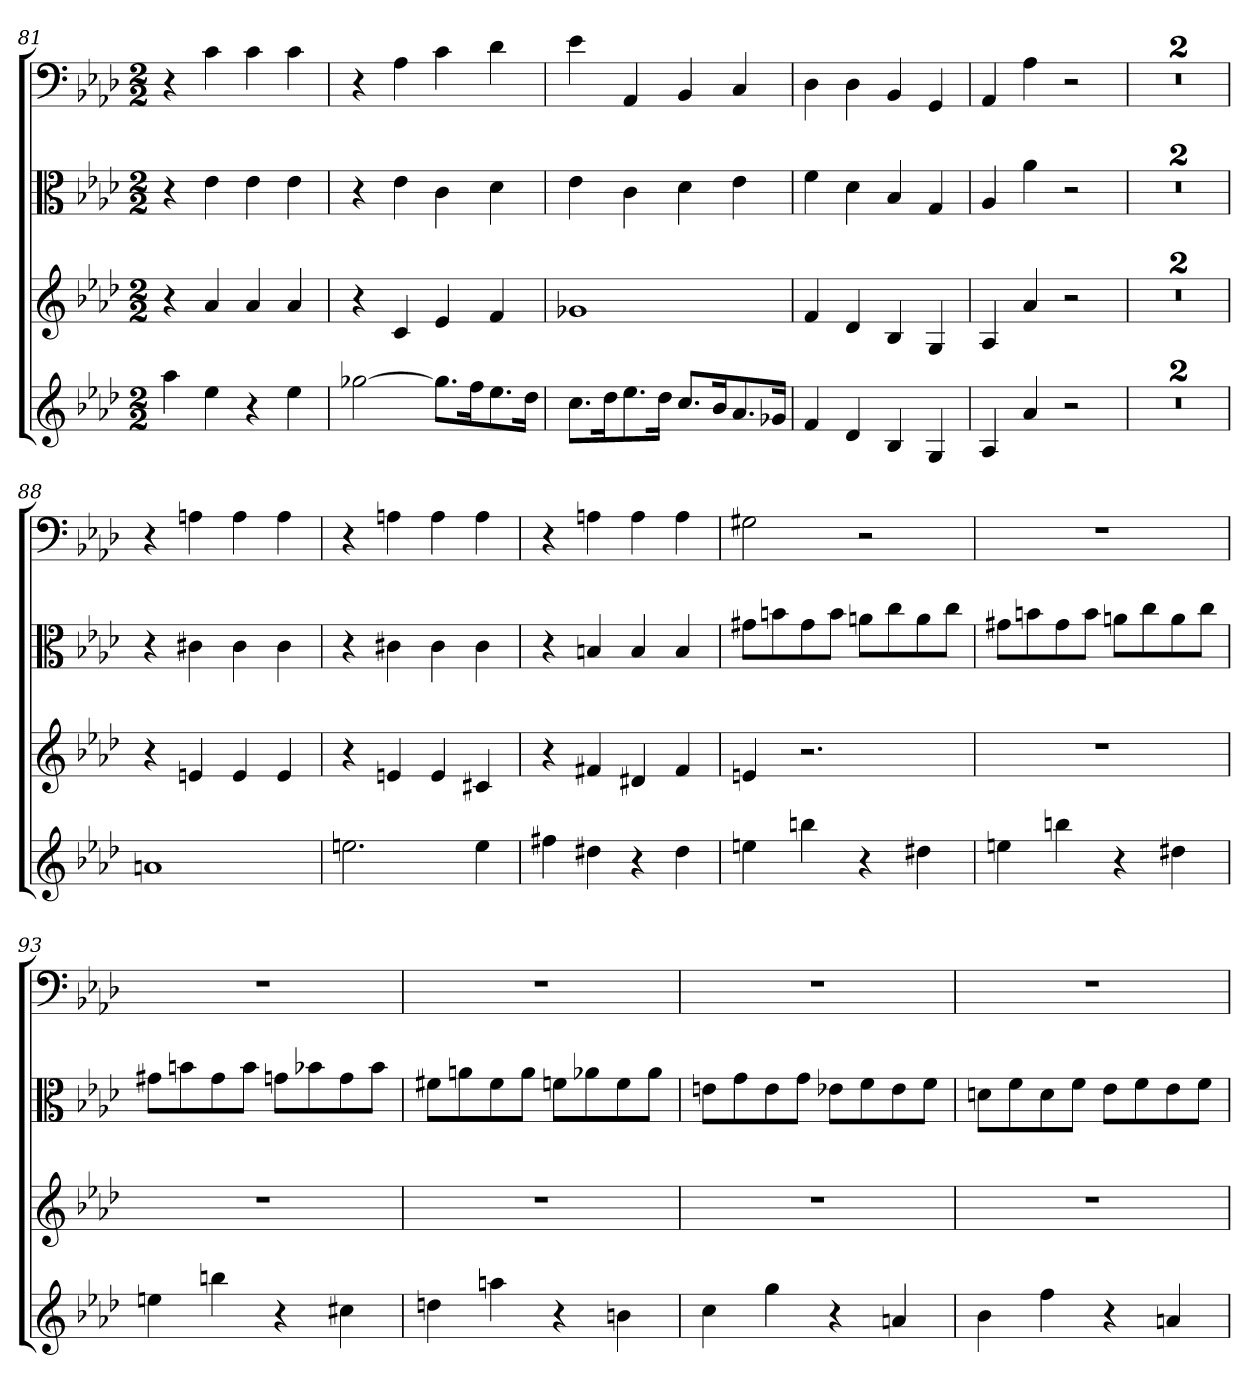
**kern	**kern	**kern	**kern
*part4	*part3	*part2	*part1
*staff4	*staff3	*staff2	*staff1
*	*	*clefC3	*clefF4
*k[b-e-a-d-]	*k[b-e-a-d-]	*k[b-e-a-d-]	*k[b-e-a-d-]
*f:	*f:	*f:	*f:
*M2/2	*M2/2	*M2/2	*M2/2
=81	=81	=81	=81
4aa-	4r	4r	4r
4ee-	4a-	4e-	4c
4r	4a-	4e-	4c
4ee-	4a-	4e-	4c
=82	=82	=82	=82
[2gg-X	4r	4r	4r
.	4c	4e-	4A-
8.gg-L]	4e-	4c	4c
16ffK	.	.	.
8.ee-	4f	4d-	4d-
16dd-Jk	.	.	.
=83	=83	=83	=83
8.ccL	1g-X	4e-	4e-
16dd-K	.	.	.
8.ee-	.	4c	4AA-
16dd-Jk	.	.	.
8.ccL	.	4d-	4BB-
16b-K	.	.	.
8.a-	.	4e-	4C
16g-XJk	.	.	.
=84	=84	=84	=84
4f	4f	4f	4D-
4d-	4d-	4d-	4D-
4B-	4B-	4B-	4BB-
4G	4G	4G	4GG
=85	=85	=85	=85
4A-	4A-	4A-	4AA-
4a-	4a-	4a-	4A-
2r	2r	2r	2r
=86	=86	=86	=86
1r	1r	1r	1r
=87	=87	=87	=87
1r	1r	1r	1r
=88	=88	=88	=88
1an	4r	4r	4r
.	4en	4c#X	4An
.	4e	4c#	4A
.	4e	4c#	4A
=89	=89	=89	=89
2.een	4r	4r	4r
.	4en	4c#X	4An
.	4e	4c#	4A
4ee	4c#X	4c#	4A
=90	=90	=90	=90
4ff#X	4r	4r	4r
4dd#X	4f#X	4Bn	4An
4r	4d#X	4B	4A
4dd#	4f#	4B	4A
=91	=91	=91	=91
4een	4en	8g#X\L	2G#X
.	.	8bn\	.
4bbn	2.r	8g#\	.
.	.	8b\J	.
4r	.	8an\L	2r
.	.	8cc\	.
4dd#X	.	8a\	.
.	.	8cc\J	.
=92	=92	=92	=92
4een	1r	8g#X\L	1r
.	.	8bn\	.
4bbn	.	8g#\	.
.	.	8b\J	.
4r	.	8an\L	.
.	.	8cc\	.
4dd#X	.	8a\	.
.	.	8cc\J	.
=93	=93	=93	=93
4een	1r	8g#X\L	1r
.	.	8bn\	.
4bbn	.	8g#\	.
.	.	8b\J	.
4r	.	8gn\L	.
.	.	8b-X\	.
4cc#X	.	8g\	.
.	.	8b-\J	.
=94	=94	=94	=94
4ddn	1r	8f#X\L	1r
.	.	8an\	.
4aan	.	8f#\	.
.	.	8a\J	.
4r	.	8fn\L	.
.	.	8a-X\	.
4bn	.	8f\	.
.	.	8a-\J	.
=95	=95	=95	=95
4cc	1r	8en\L	1r
.	.	8g\	.
4gg	.	8e\	.
.	.	8g\J	.
4r	.	8e-X\L	.
.	.	8f\	.
4an	.	8e-\	.
.	.	8f\J	.
=96	=96	=96	=96
4b-	1r	8dn\L	1r
.	.	8f\	.
4ff	.	8d\	.
.	.	8f\J	.
4r	.	8e-\L	.
.	.	8f\	.
4an	.	8e-\	.
.	.	8f\J	.
=	=	=	=
*-	*-	*-	*-
